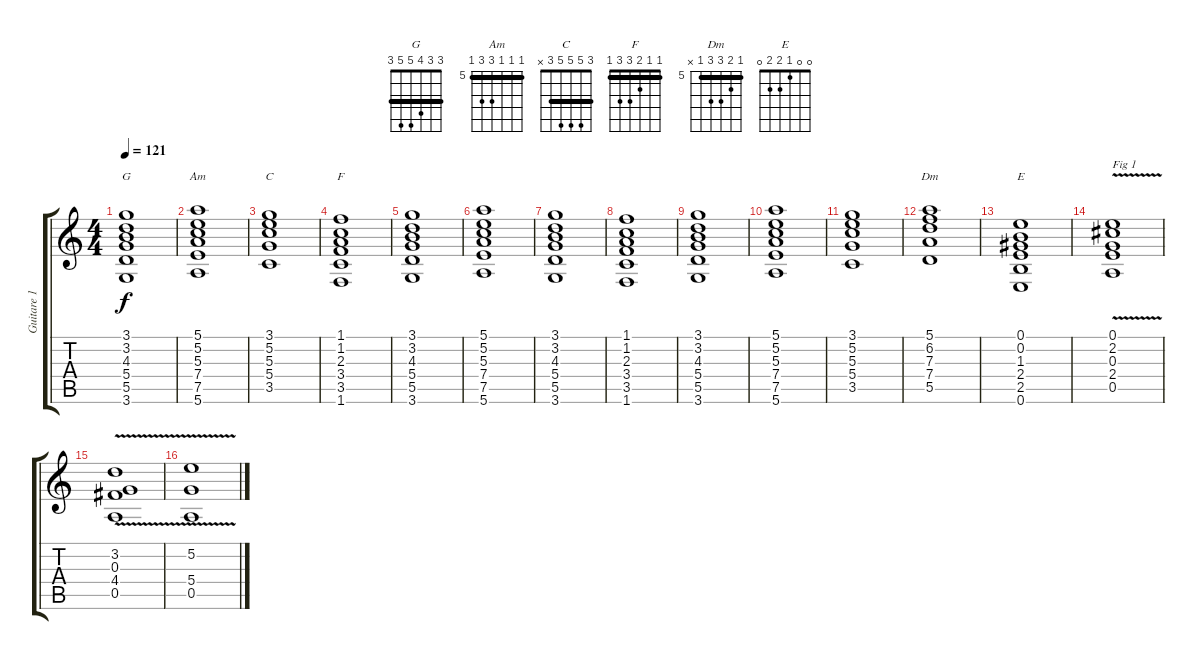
\track ("Guitare 1 tremolo" "Guitare 1 ") {instrument overdrivenguitar}
\staff {score tabs}
\tuning (E4 B3 G3 D3 A2 E2) {hide}
\chord ("G" 3 3 4 5 5 3) {barre 3}
\chord ("Am" 5 5 5 7 7 5) {firstfret 5 barre 5}
\chord ("C" 3 5 5 5 3 x) {barre 3}
\chord ("F" 1 1 2 3 3 1) {barre 1}
\chord ("Dm" 5 6 7 7 5 x) {firstfret 5 barre 5}
\chord ("E" 0 0 1 2 2 0)
\ts (4 4)
\tempo 121
\clef g2
\ks c
(3.1 3.2 4.3 5.4 5.5 3.6).1{ch "G" dy f} |
(5.1 5.2 5.3 7.4 7.5 5.6).1{ch "Am"} |
(3.1 5.2 5.3 5.4 3.5).1{ch "C"} |
(1.1 1.2 2.3 3.4 3.5 1.6).1{ch "F"} |
(3.1 3.2 4.3 5.4 5.5 3.6).1 |
(5.1 5.2 5.3 7.4 7.5 5.6).1 |
(3.1 3.2 4.3 5.4 5.5 3.6).1 |
(1.1 1.2 2.3 3.4 3.5 1.6).1 |
(3.1 3.2 4.3 5.4 5.5 3.6).1 |
(5.1 5.2 5.3 7.4 7.5 5.6).1 |
(3.1 5.2 5.3 5.4 3.5).1 |
(5.1 6.2 7.3 7.4 5.5).1{ch "Dm"} |
(0.1 0.2 1.3 2.4 2.5 0.6).1{ch "E"} |
(0.1{v} 2.2{v} 0.3{v} 2.4{v} 0.5{v}).1{txt "Fig 1"} |
(3.2{v} 0.3{v} 4.4{v} 0.5{v}).1 |
(5.2{v} 5.4{v} 0.5{v}).1
